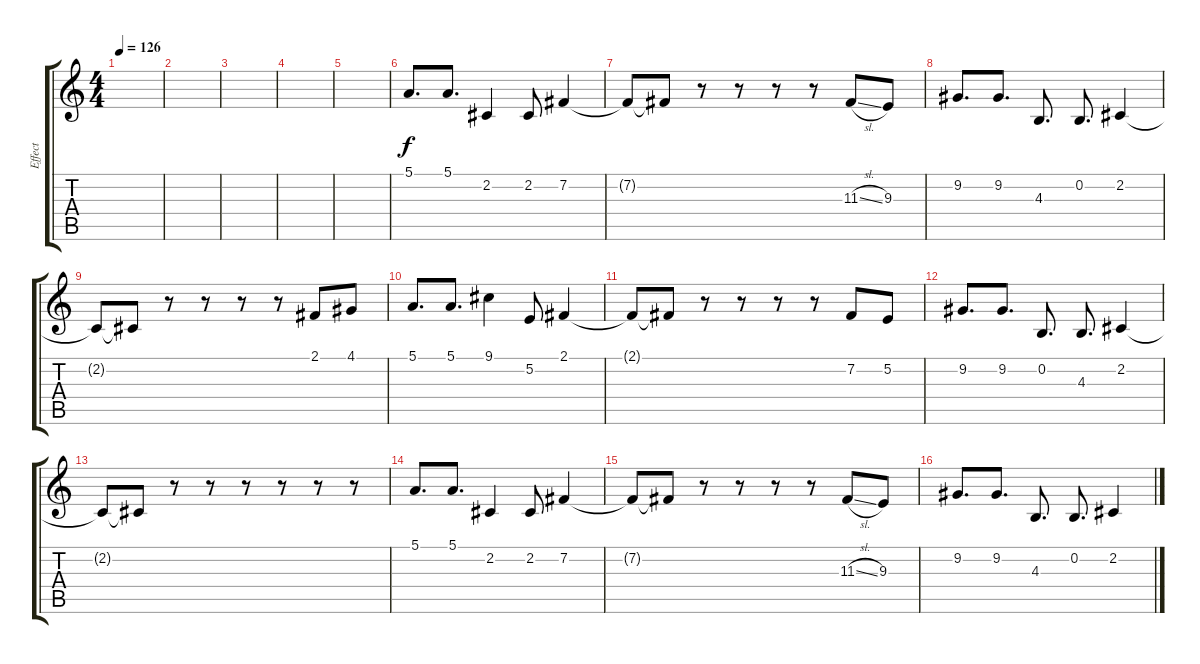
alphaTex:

\track ("Effect" "Effect") {instrument lead2sawtooth}
\staff {score tabs}
\tuning (E4 B3 G3 D3 A2 E2) {hide}
\ts (4 4)
\tempo 126
\clef g2
\ks c
|
|
|
|
|
5.1.8{d} 5.1.8{d} 2.2.4 2.2.8 7.2.4 |
7.2{t}.8 7.2{t}.8 r.8 r.8 r.8 r.8 11.3{sl}.8 9.3.8 |
9.2.8{d} 9.2.8{d} 4.3.8{d} 0.2.8{d} 2.2.4 |
2.2{t}.8 2.2{t}.8 r.8 r.8 r.8 r.8 2.1.8 4.1.8 |
5.1.8{d} 5.1.8{d} 9.1.4 5.2.8 2.1.4 |
2.1{t}.8 2.1{t}.8 r.8 r.8 r.8 r.8 7.2.8 5.2.8 |
9.2.8{d} 9.2.8{d} 0.2.8{d} 4.3.8{d} 2.2.4 |
2.2{t}.8 2.2{t}.8 r.8 r.8 r.8 r.8 r.8 r.8 |
5.1.8{d} 5.1.8{d} 2.2.4 2.2.8 7.2.4 |
7.2{t}.8 7.2{t}.8 r.8 r.8 r.8 r.8 11.3{sl}.8 9.3.8 |
9.2.8{d} 9.2.8{d} 4.3.8{d} 0.2.8{d} 2.2.4
